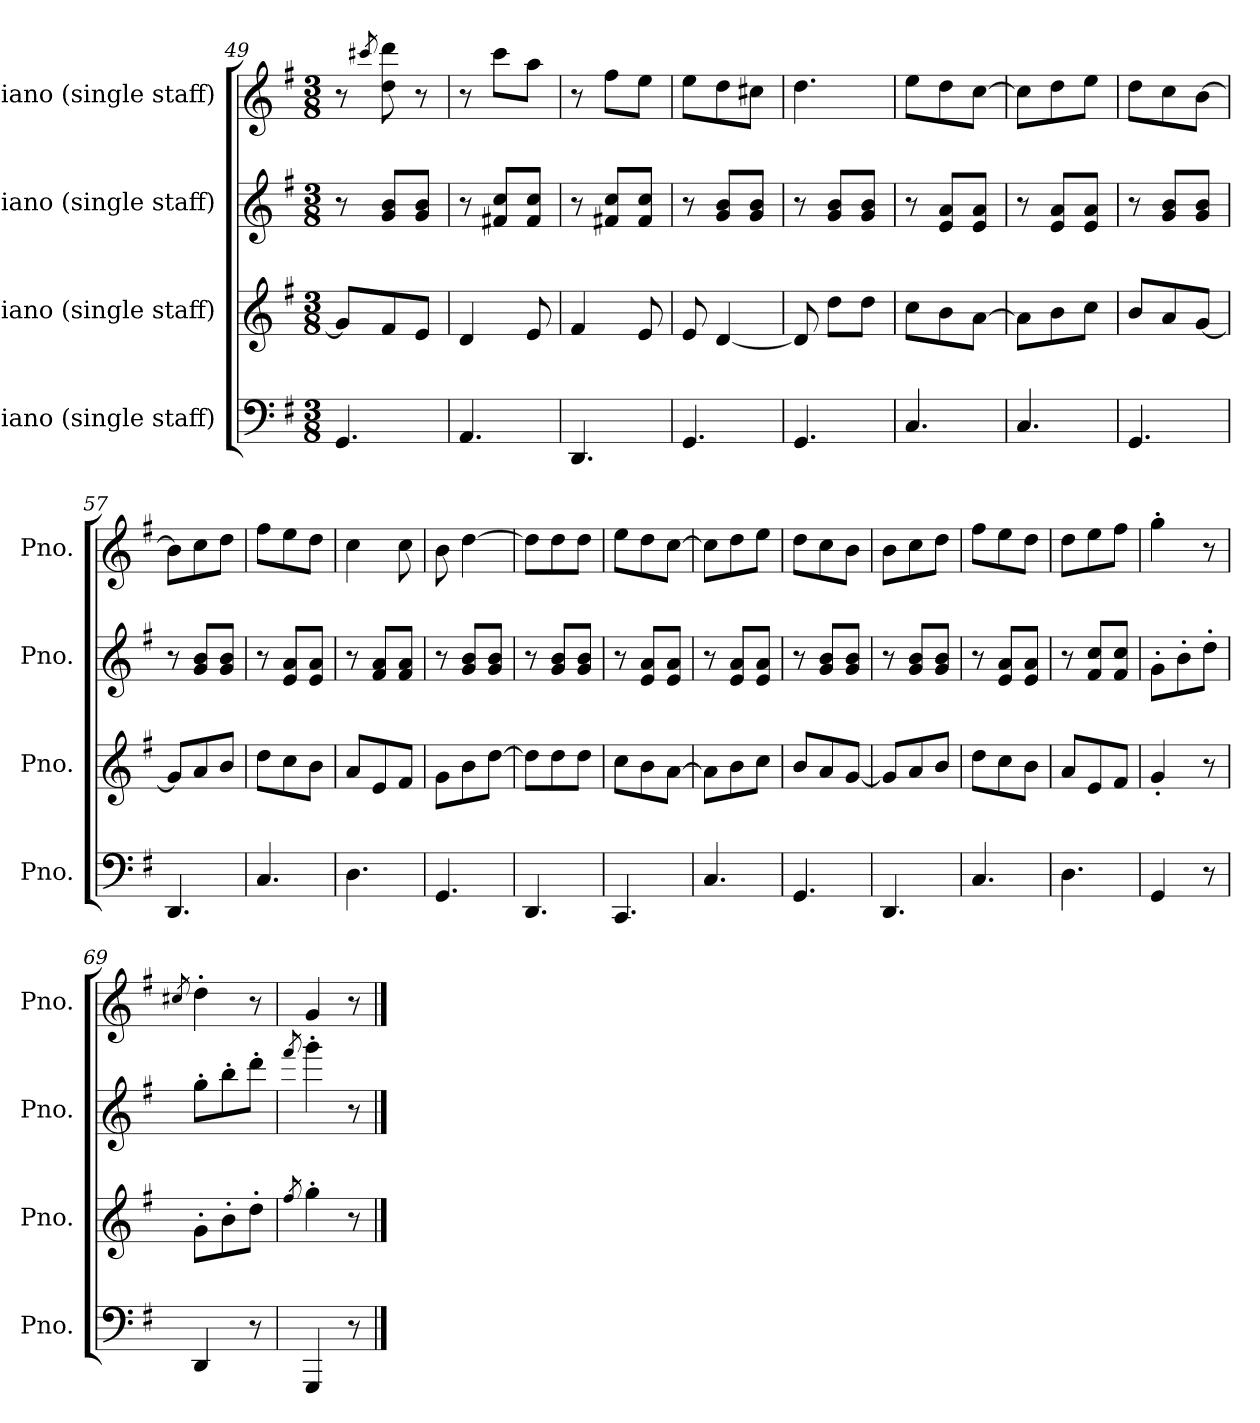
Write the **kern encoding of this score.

**kern	**kern	**kern	**kern
*part4	*part3	*part2	*part1
*staff4	*staff3	*staff2	*staff1
*I"Piano (single staff)	*I"Piano (single staff)	*I"Piano (single staff)	*I"Piano (single staff)
*I'Pno.	*I'Pno.	*I'Pno.	*I'Pno.
*clefF4	*clefG2	*clefG2	*clefG2
*k[f#]	*k[f#]	*k[f#]	*k[f#]
*G:	*G:	*G:	*G:
*M3/8	*M3/8	*M3/8	*M3/8
=49	=49	=49	=49
4.GG/	8g/L]	8r	8r
.	.	.	8qccc#X/
.	8f#/	8g/ 8b/L	8dd\ 8ddd\
.	8e/J	8g/ 8b/J	8r
=50	=50	=50	=50
4.AA/	4d/	8r	8r
.	.	8f#X/ 8cc/L	8ccc\L
.	8e/	8f#/ 8cc/J	8aa\J
=51	=51	=51	=51
4.DD/	4f#/	8r	8r
.	.	8f#X/ 8cc/L	8ff#\L
.	8e/	8f#/ 8cc/J	8ee\J
=52	=52	=52	=52
4.GG/	8e/	8r	8ee\L
.	[4d/	8g/ 8b/L	8dd\
.	.	8g/ 8b/J	8cc#X\J
=53	=53	=53	=53
4.GG/	8d/]	8r	4.dd\
.	8dd\L	8g/ 8b/L	.
.	8dd\J	8g/ 8b/J	.
=54	=54	=54	=54
4.C/	8cc\L	8r	8ee\L
.	8b\	8e/ 8a/L	8dd\
.	[8a\J	8e/ 8a/J	[8cc\J
=55	=55	=55	=55
4.C/	8a\L]	8r	8cc\L]
.	8b\	8e/ 8a/L	8dd\
.	8cc\J	8e/ 8a/J	8ee\J
=56	=56	=56	=56
4.GG/	8b/L	8r	8dd\L
.	8a/	8g/ 8b/L	8cc\
.	[8g/J	8g/ 8b/J	[8b\J
=57	=57	=57	=57
4.DD/	8g/L]	8r	8b\L]
.	8a/	8g/ 8b/L	8cc\
.	8b/J	8g/ 8b/J	8dd\J
=58	=58	=58	=58
4.C/	8dd\L	8r	8ff#\L
.	8cc\	8e/ 8a/L	8ee\
.	8b\J	8e/ 8a/J	8dd\J
=59	=59	=59	=59
4.D\	8a/L	8r	4cc\
.	8e/	8f#/ 8a/L	.
.	8f#/J	8f#/ 8a/J	8cc\
=60	=60	=60	=60
4.GG/	8g\L	8r	8b\
.	8b\	8g/ 8b/L	[4dd\
.	[8dd\J	8g/ 8b/J	.
=61	=61	=61	=61
4.DD/	8dd\L]	8r	8dd\L]
.	8dd\	8g/ 8b/L	8dd\
.	8dd\J	8g/ 8b/J	8dd\J
=62	=62	=62	=62
4.CC/	8cc\L	8r	8ee\L
.	8b\	8e/ 8a/L	8dd\
.	[8a\J	8e/ 8a/J	[8cc\J
=63	=63	=63	=63
4.C/	8a\L]	8r	8cc\L]
.	8b\	8e/ 8a/L	8dd\
.	8cc\J	8e/ 8a/J	8ee\J
=64	=64	=64	=64
4.GG/	8b/L	8r	8dd\L
.	8a/	8g/ 8b/L	8cc\
.	[8g/J	8g/ 8b/J	8b\J
=65	=65	=65	=65
4.DD/	8g/L]	8r	8b\L
.	8a/	8g/ 8b/L	8cc\
.	8b/J	8g/ 8b/J	8dd\J
=66	=66	=66	=66
4.C/	8dd\L	8r	8ff#\L
.	8cc\	8e/ 8a/L	8ee\
.	8b\J	8e/ 8a/J	8dd\J
=67	=67	=67	=67
4.D\	8a/L	8r	8dd\L
.	8e/	8f#/ 8cc/L	8ee\
.	8f#/J	8f#/ 8cc/J	8ff#\J
=68	=68	=68	=68
4GG/	4g'/	8g'\L	4gg'\
.	.	8b'\	.
8r	8r	8dd'\J	8r
=69	=69	=69	=69
.	.	.	8qcc#X/
4DD/	8g'\L	8gg'\L	4dd'\
.	8b'\	8bb'\	.
8r	8dd'\J	8ddd'\J	8r
=70	=70	=70	=70
.	8qff#/	8qfff#/	.
4GGG/	4gg'\	4ggg'\	4g/
8r	8r	8r	8r
==	==	==	==
*-	*-	*-	*-
